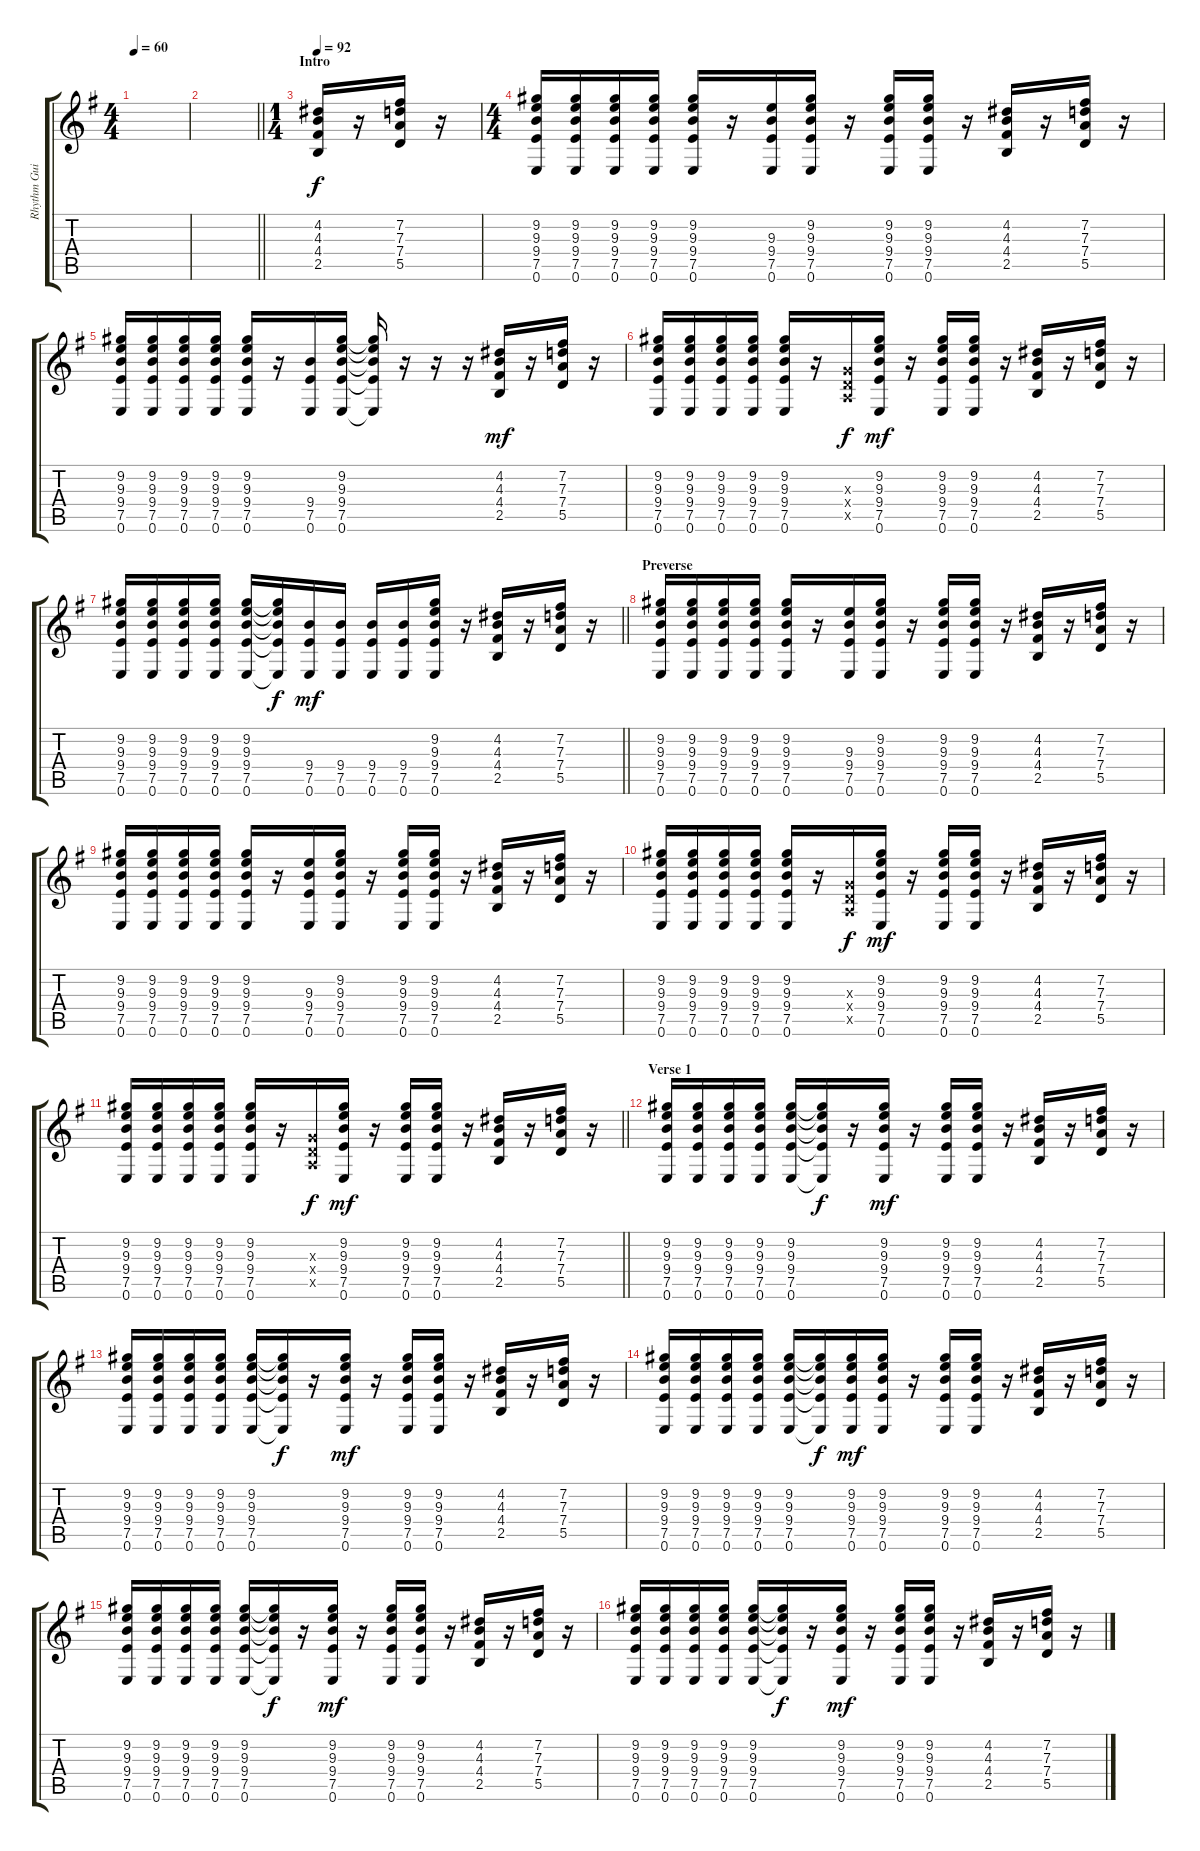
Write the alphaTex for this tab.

\track ("Rhythm Guitar 2" "Rhythm Gui") {instrument overdrivenguitar}
\staff {score tabs}
\tuning (E4 B3 G3 D3 A2 E2) {hide}
\ts (4 4)
\tempo 60
\clef g2
\ks g
|
\barLineRight lightlight
|
\ts (1 4)
\section ("" "Intro")
\tempo 92
(4.2 4.3 4.4 2.5).16 r.16 (7.2 7.3 7.4 5.5).16 r.16 |
\ts (4 4)
(9.2 9.3 9.4 7.5 0.6).16 (9.2 9.3 9.4 7.5 0.6).16 (9.2 9.3 9.4 7.5 0.6).16 (9.2 9.3 9.4 7.5 0.6).16 (9.2 9.3 9.4 7.5 0.6).16 r.16 (9.3 9.4 7.5 0.6).16 (9.2 9.3 9.4 7.5 0.6).16 r.16 (9.2 9.3 9.4 7.5 0.6).16 (9.2 9.3 9.4 7.5 0.6).16 r.16 (4.2 4.3 4.4 2.5).16 r.16 (7.2 7.3 7.4 5.5).16 r.16 |
(9.2 9.3 9.4 7.5 0.6).16 (9.2 9.3 9.4 7.5 0.6).16 (9.2 9.3 9.4 7.5 0.6).16 (9.2 9.3 9.4 7.5 0.6).16 (9.2 9.3 9.4 7.5 0.6).16 r.16 (9.4 7.5 0.6).16 (9.2 9.3 9.4 7.5 0.6).16 (9.2{t} 9.3{t} 9.4{t} 7.5{t} 0.6{t}).16{dy f} r.16 r.16 r.16 (4.2 4.3 4.4 2.5).16{dy mf} r.16 (7.2 7.3 7.4 5.5).16 r.16 |
(9.2 9.3 9.4 7.5 0.6).16 (9.2 9.3 9.4 7.5 0.6).16 (9.2 9.3 9.4 7.5 0.6).16 (9.2 9.3 9.4 7.5 0.6).16 (9.2 9.3 9.4 7.5 0.6).16 r.16 (0.3{x} 0.4{x} 0.5{x}).16{dy f} (9.2 9.3 9.4 7.5 0.6).16{dy mf} r.16 (9.2 9.3 9.4 7.5 0.6).16 (9.2 9.3 9.4 7.5 0.6).16 r.16 (4.2 4.3 4.4 2.5).16 r.16 (7.2 7.3 7.4 5.5).16 r.16 |
\barLineRight lightlight
(9.2 9.3 9.4 7.5 0.6).16 (9.2 9.3 9.4 7.5 0.6).16 (9.2 9.3 9.4 7.5 0.6).16 (9.2 9.3 9.4 7.5 0.6).16 (9.2 9.3 9.4 7.5 0.6).16 (9.2{t} 9.3{t} 9.4{t} 7.5{t} 0.6{t}).16{dy f} (9.4 7.5 0.6).16{dy mf} (9.4 7.5 0.6).16 (9.4 7.5 0.6).16 (9.4 7.5 0.6).16 (9.2 9.3 9.4 7.5 0.6).16 r.16 (4.2 4.3 4.4 2.5).16 r.16 (7.2 7.3 7.4 5.5).16 r.16 |
\section ("" "Preverse")
(9.2 9.3 9.4 7.5 0.6).16 (9.2 9.3 9.4 7.5 0.6).16 (9.2 9.3 9.4 7.5 0.6).16 (9.2 9.3 9.4 7.5 0.6).16 (9.2 9.3 9.4 7.5 0.6).16 r.16 (9.3 9.4 7.5 0.6).16 (9.2 9.3 9.4 7.5 0.6).16 r.16 (9.2 9.3 9.4 7.5 0.6).16 (9.2 9.3 9.4 7.5 0.6).16 r.16 (4.2 4.3 4.4 2.5).16 r.16 (7.2 7.3 7.4 5.5).16 r.16 |
(9.2 9.3 9.4 7.5 0.6).16 (9.2 9.3 9.4 7.5 0.6).16 (9.2 9.3 9.4 7.5 0.6).16 (9.2 9.3 9.4 7.5 0.6).16 (9.2 9.3 9.4 7.5 0.6).16 r.16 (9.3 9.4 7.5 0.6).16 (9.2 9.3 9.4 7.5 0.6).16 r.16 (9.2 9.3 9.4 7.5 0.6).16 (9.2 9.3 9.4 7.5 0.6).16 r.16 (4.2 4.3 4.4 2.5).16 r.16 (7.2 7.3 7.4 5.5).16 r.16 |
(9.2 9.3 9.4 7.5 0.6).16 (9.2 9.3 9.4 7.5 0.6).16 (9.2 9.3 9.4 7.5 0.6).16 (9.2 9.3 9.4 7.5 0.6).16 (9.2 9.3 9.4 7.5 0.6).16 r.16 (0.3{x} 0.4{x} 0.5{x}).16{dy f} (9.2 9.3 9.4 7.5 0.6).16{dy mf} r.16 (9.2 9.3 9.4 7.5 0.6).16 (9.2 9.3 9.4 7.5 0.6).16 r.16 (4.2 4.3 4.4 2.5).16 r.16 (7.2 7.3 7.4 5.5).16 r.16 |
\barLineRight lightlight
(9.2 9.3 9.4 7.5 0.6).16 (9.2 9.3 9.4 7.5 0.6).16 (9.2 9.3 9.4 7.5 0.6).16 (9.2 9.3 9.4 7.5 0.6).16 (9.2 9.3 9.4 7.5 0.6).16 r.16 (0.3{x} 0.4{x} 0.5{x}).16{dy f} (9.2 9.3 9.4 7.5 0.6).16{dy mf} r.16 (9.2 9.3 9.4 7.5 0.6).16 (9.2 9.3 9.4 7.5 0.6).16 r.16 (4.2 4.3 4.4 2.5).16 r.16 (7.2 7.3 7.4 5.5).16 r.16 |
\section ("" "Verse 1")
(9.2 9.3 9.4 7.5 0.6).16 (9.2 9.3 9.4 7.5 0.6).16 (9.2 9.3 9.4 7.5 0.6).16 (9.2 9.3 9.4 7.5 0.6).16 (9.2 9.3 9.4 7.5 0.6).16 (9.2{t} 9.3{t} 9.4{t} 7.5{t} 0.6{t}).16{dy f} r.16 (9.2 9.3 9.4 7.5 0.6).16{dy mf} r.16 (9.2 9.3 9.4 7.5 0.6).16 (9.2 9.3 9.4 7.5 0.6).16 r.16 (4.2 4.3 4.4 2.5).16 r.16 (7.2 7.3 7.4 5.5).16 r.16 |
(9.2 9.3 9.4 7.5 0.6).16 (9.2 9.3 9.4 7.5 0.6).16 (9.2 9.3 9.4 7.5 0.6).16 (9.2 9.3 9.4 7.5 0.6).16 (9.2 9.3 9.4 7.5 0.6).16 (9.2{t} 9.3{t} 9.4{t} 7.5{t} 0.6{t}).16{dy f} r.16 (9.2 9.3 9.4 7.5 0.6).16{dy mf} r.16 (9.2 9.3 9.4 7.5 0.6).16 (9.2 9.3 9.4 7.5 0.6).16 r.16 (4.2 4.3 4.4 2.5).16 r.16 (7.2 7.3 7.4 5.5).16 r.16 |
(9.2 9.3 9.4 7.5 0.6).16 (9.2 9.3 9.4 7.5 0.6).16 (9.2 9.3 9.4 7.5 0.6).16 (9.2 9.3 9.4 7.5 0.6).16 (9.2 9.3 9.4 7.5 0.6).16 (9.2{t} 9.3{t} 9.4{t} 7.5{t} 0.6{t}).16{dy f} (9.2 9.3 9.4 7.5 0.6).16{dy mf} (9.2 9.3 9.4 7.5 0.6).16 r.16 (9.2 9.3 9.4 7.5 0.6).16 (9.2 9.3 9.4 7.5 0.6).16 r.16 (4.2 4.3 4.4 2.5).16 r.16 (7.2 7.3 7.4 5.5).16 r.16 |
(9.2 9.3 9.4 7.5 0.6).16 (9.2 9.3 9.4 7.5 0.6).16 (9.2 9.3 9.4 7.5 0.6).16 (9.2 9.3 9.4 7.5 0.6).16 (9.2 9.3 9.4 7.5 0.6).16 (9.2{t} 9.3{t} 9.4{t} 7.5{t} 0.6{t}).16{dy f} r.16 (9.2 9.3 9.4 7.5 0.6).16{dy mf} r.16 (9.2 9.3 9.4 7.5 0.6).16 (9.2 9.3 9.4 7.5 0.6).16 r.16 (4.2 4.3 4.4 2.5).16 r.16 (7.2 7.3 7.4 5.5).16 r.16 |
(9.2 9.3 9.4 7.5 0.6).16 (9.2 9.3 9.4 7.5 0.6).16 (9.2 9.3 9.4 7.5 0.6).16 (9.2 9.3 9.4 7.5 0.6).16 (9.2 9.3 9.4 7.5 0.6).16 (9.2{t} 9.3{t} 9.4{t} 7.5{t} 0.6{t}).16{dy f} r.16 (9.2 9.3 9.4 7.5 0.6).16{dy mf} r.16 (9.2 9.3 9.4 7.5 0.6).16 (9.2 9.3 9.4 7.5 0.6).16 r.16 (4.2 4.3 4.4 2.5).16 r.16 (7.2 7.3 7.4 5.5).16 r.16
